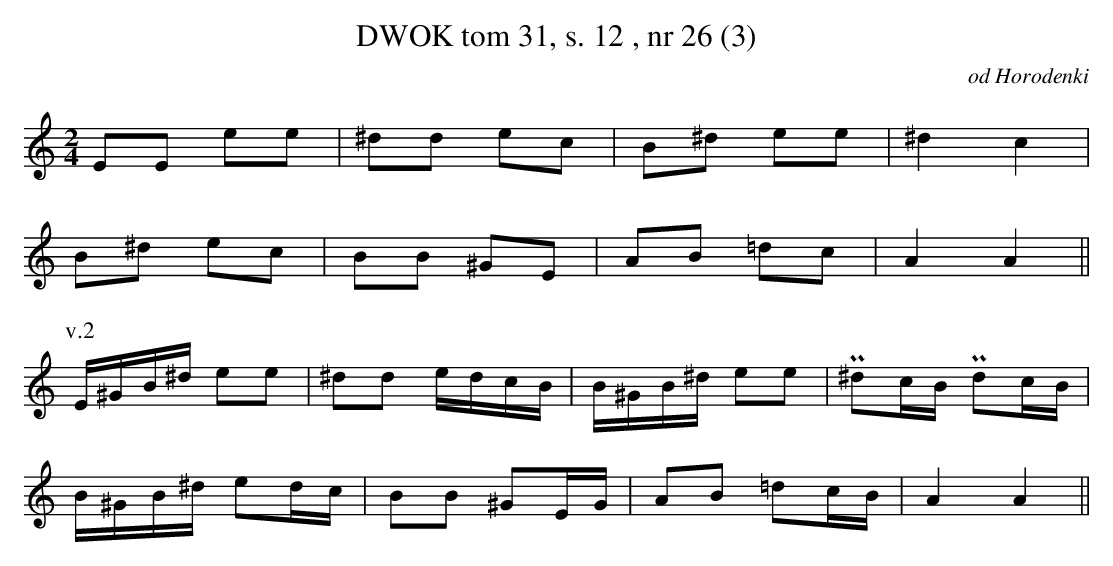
X:1
T: DWOK tom 31, s. 12 , nr 26 (3)
O: od Horodenki
L:1/16
M:2/4
K:C
E2E2 e2e2|^d2d2 e2c2|B2^d2 e2e2|^d4 c4|
B2^d2 e2c2|B2B2 ^G2E2|A2B2 =d2c2|A4A4||
P:v.2
E^GB^d e2e2|^d2d2 edcB|B^GB^d e2e2|P^d2cB Pd2cB|
B^GB^d e2dc|B2B2 ^G2EG|A2B2 =d2cB|A4A4||
